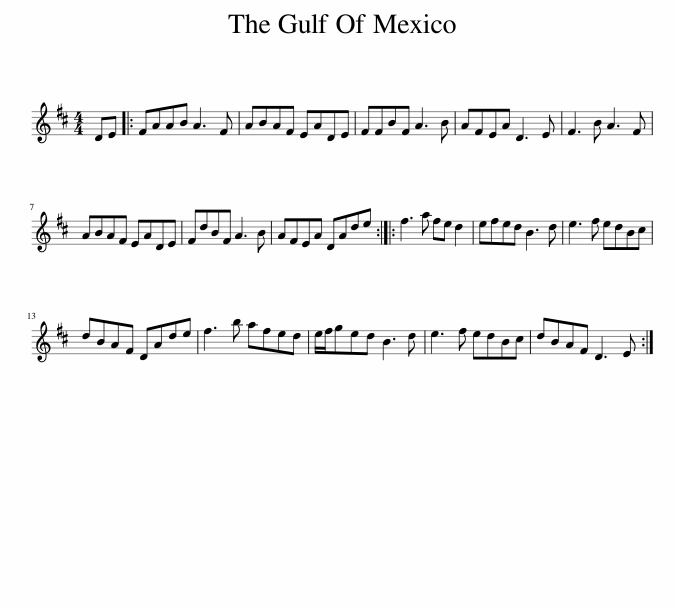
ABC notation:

X:1
L:1/8
M:4/4
I:linebreak $
K:D
V:1 treble
V:1
 DE |: FAAB A3 F | ABAF EADE | FFBF A3 B | AFEA D3 E | %5
 F3 B A3 F |$ ABAF EADE | FdBF A3 B | AFEA DAde :: f3 a fe d2 | %10
 efed B3 d | e3 f edBc |$ dBAF DAde | f3 b afed | e/f/ged B3 d | %15
 e3 f edBc | dBAF D3 E :| %17
